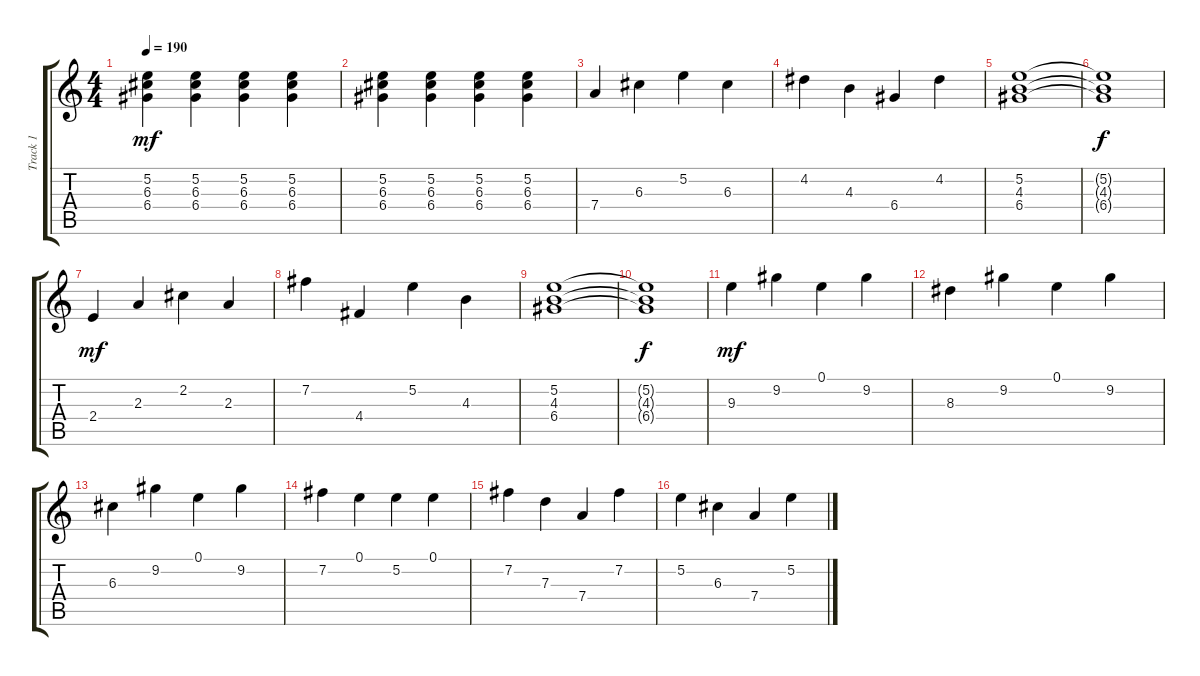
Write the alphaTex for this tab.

\track ("Track 1" "Track 1") {instrument electricguitarclean}
\staff {score tabs}
\tuning (E4 B3 G3 D3 A2 E2) {hide}
\ts (4 4)
\tempo 190
\clef g2
\ks c
(5.2 6.3 6.4).4{dy mf} (5.2 6.3 6.4).4 (5.2 6.3 6.4).4 (5.2 6.3 6.4).4 |
(5.2 6.3 6.4).4 (5.2 6.3 6.4).4 (5.2 6.3 6.4).4 (5.2 6.3 6.4).4 |
7.4.4 6.3.4 5.2.4 6.3.4 |
4.2.4 4.3.4 6.4.4 4.2.4 |
(5.2 4.3 6.4).1 |
(5.2{t} 4.3{t} 6.4{t}).1{dy f} |
2.4.4{dy mf} 2.3.4 2.2.4 2.3.4 |
7.2.4 4.4.4 5.2.4 4.3.4 |
(5.2 4.3 6.4).1 |
(5.2{t} 4.3{t} 6.4{t}).1{dy f} |
9.3.4{dy mf} 9.2.4 0.1.4 9.2.4 |
8.3.4 9.2.4 0.1.4 9.2.4 |
6.3.4 9.2.4 0.1.4 9.2.4 |
7.2.4 0.1.4 5.2.4 0.1.4 |
7.2.4 7.3.4 7.4.4 7.2.4 |
5.2.4 6.3.4 7.4.4 5.2.4
